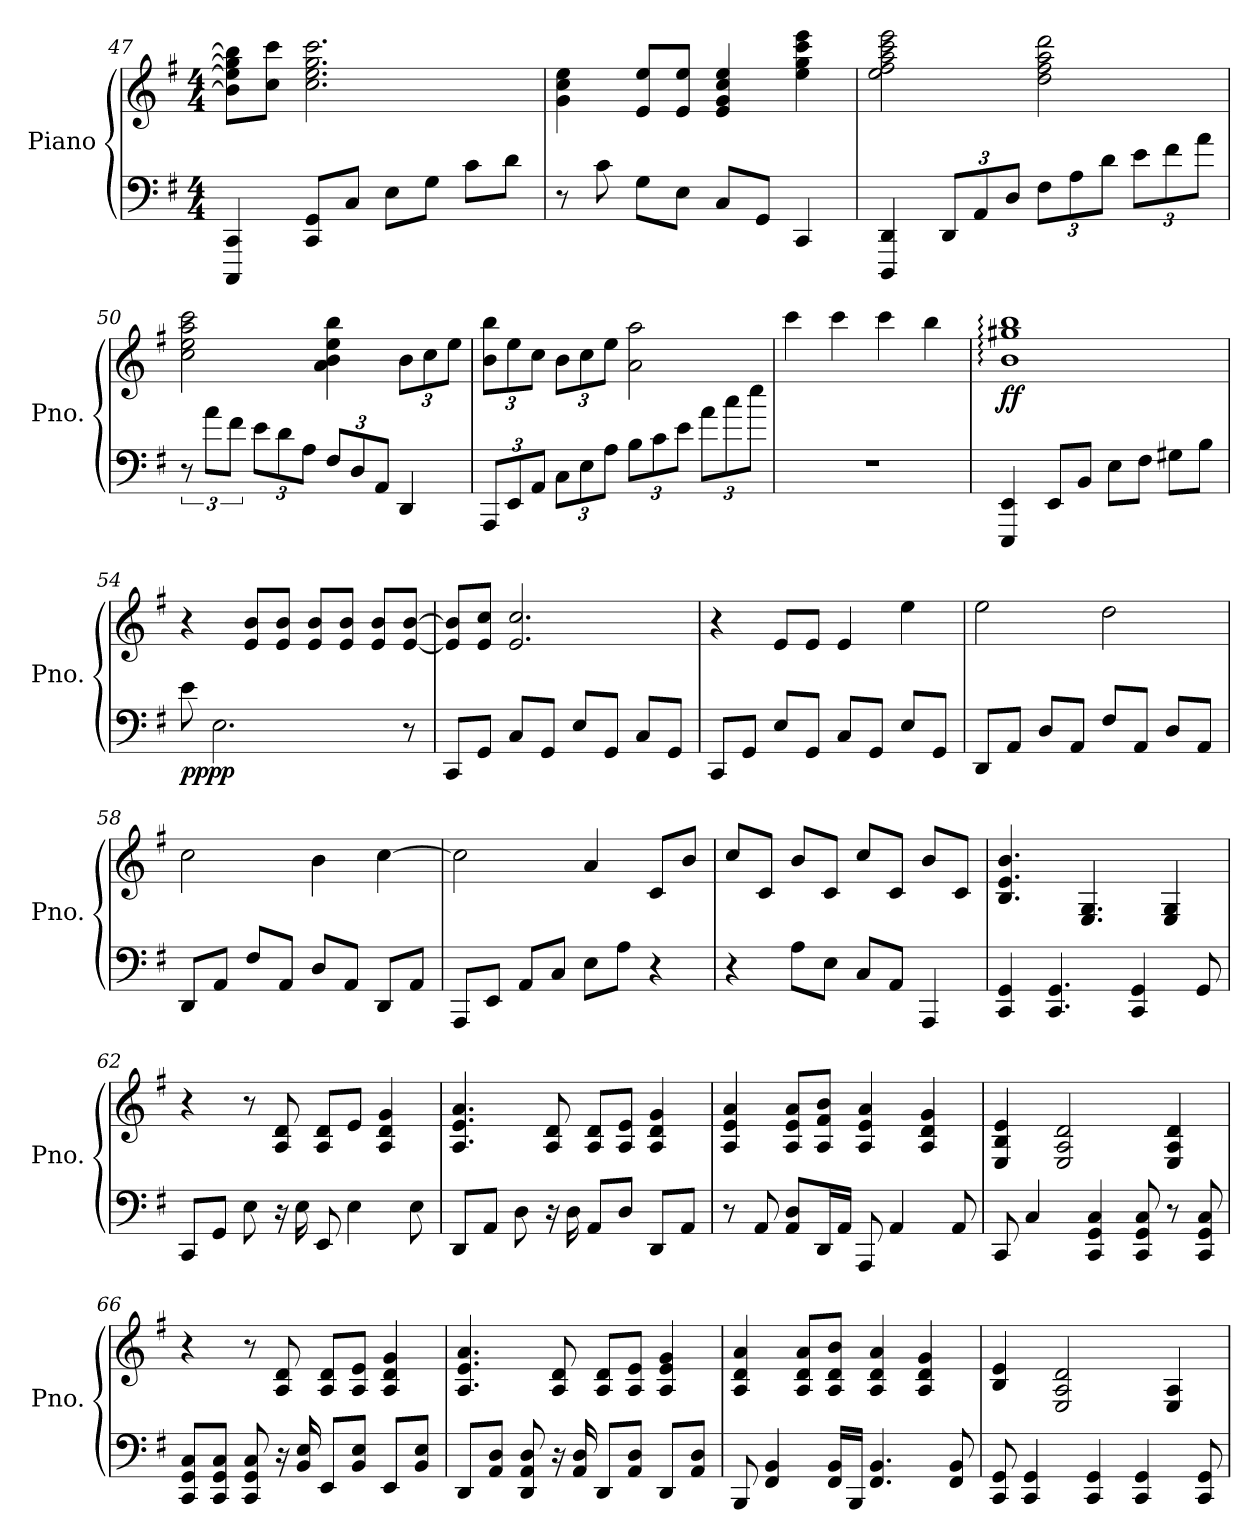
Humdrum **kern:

**kern	**kern	**dynam
*part1	*part1	*part1
*staff2	*staff1	*staff1/2
*I"Piano	*	*
*I'Pno.	*	*
*clefF4	*clefG2	*
*k[f#]	*k[f#]	*
*M4/4	*M4/4	*
=47	=47	=47
4CC 4CCC	8bb] 8gg] 8ee] 8b]L	.
.	8ccc 8ccJ	.
8CC 8GGL	2.ccc 2.cc 2.ee 2.gg	.
8CJ	.	.
8EL	.	.
8GJ	.	.
8cL	.	.
8dJ	.	.
=48	=48	=48
8r	4g 4cc 4ee	.
8c	.	.
8GL	8ee 8eL	.
8EJ	8ee 8eJ	.
8CL	4ee 4e 4g 4cc	.
8GGJ	.	.
4CC	4ee 4eee 4ccc 4gg	.
=49	=49	=49
4DD 4DDD	2ee 2ff# 2aa 2ccc 2eee	.
12DDL	.	.
12AA	.	.
12DJ	.	.
12F#L	2dd 2ff# 2aa 2ddd	.
12A	.	.
12dJ	.	.
12eL	.	.
12f#	.	.
12aJ	.	.
=50	=50	=50
12r	2cc 2ee 2aa 2ccc	.
12aL	.	.
12f#J	.	.
12eL	.	.
12d	.	.
12AJ	.	.
12F#L	4b 4ee 4bb 4a	.
12D	.	.
12AAJ	.	.
4DD	12bL	.
.	12cc	.
.	12eeJ	.
=51	=51	=51
12AAAL	12bb 12bL	.
12EE	12ee	.
12AAJ	12ccJ	.
12CL	12bL	.
12E	12cc	.
12AJ	12eeJ	.
12BL	2aa 2a	.
12c	.	.
12eJ	.	.
12aL	.	.
12cc	.	.
12eeJ	.	.
=52	=52	=52
1r	4ccc	.
.	4ccc	.
.	4ccc	.
.	4bb	.
=53	=53	=53
!	!	!LO:DY:b
4EE 4EEE	1bb: 1b: 1gg#X:	ff
8EEL	.	.
8BBJ	.	.
8EL	.	.
8F#J	.	.
8G#XL	.	.
8BJ	.	.
=54	=54	=54
!	!	!LO:DY:b=2
!	!	!LO:DY:n=1:b
8e	4r	pp pp
2.E	.	.
.	8b 8eL	.
.	8e 8bJ	.
.	8e 8bL	.
.	8e 8bJ	.
.	8e 8bL	.
8r	[8e [8bJ	.
=55	=55	=55
8CCL	8e] 8b]L	.
8GGJ	8cc 8eJ	.
8CL	2.cc 2.e	.
8GGJ	.	.
8EL	.	.
8GGJ	.	.
8CL	.	.
8GGJ	.	.
=56	=56	=56
8CCL	4r	.
8GGJ	.	.
8EL	8eL	.
8GGJ	8eJ	.
8CL	4e	.
8GGJ	.	.
8EL	4ee	.
8GGJ	.	.
=57	=57	=57
8DDL	2ee	.
8AAJ	.	.
8DL	.	.
8AAJ	.	.
8F#L	2dd	.
8AAJ	.	.
8DL	.	.
8AAJ	.	.
=58	=58	=58
8DDL	2cc	.
8AAJ	.	.
8F#L	.	.
8AAJ	.	.
8DL	4b	.
8AAJ	.	.
8DDL	[4cc	.
8AAJ	.	.
=59	=59	=59
8AAAL	2cc]	.
8EEJ	.	.
8AAL	.	.
8CJ	.	.
8EL	4a	.
8AJ	.	.
4r	8cL	.
.	8bJ	.
=60	=60	=60
4r	8ccL	.
.	8cJ	.
8AL	8bL	.
8EJ	8cJ	.
8CL	8ccL	.
8AAJ	8cJ	.
4AAA	8bL	.
.	8cJ	.
=61	=61	=61
!	!	!LO:DY:b=2
!	!	!LO:DY:n=1:b
4GG 4CC	4.b 4.B 4.e	mf mf
4.GG 4.CC	.	.
.	4.G 4.E	.
4GG 4CC	.	.
.	4G 4E	.
8GG	.	.
=62	=62	=62
8CCL	4r	.
8GGJ	.	.
8E	8r	.
16r	8d 8A	.
16E	.	.
8EE	8d 8AL	.
4E	8eJ	.
.	4g 4d 4A	.
8E	.	.
=63	=63	=63
8DDL	4.a 4.e 4.A	.
8AAJ	.	.
8D	.	.
16r	8d 8A	.
16D	.	.
8AAL	8d 8AL	.
8DJ	8e 8AJ	.
8DDL	4d 4g 4A	.
8AAJ	.	.
=64	=64	=64
8r	4a 4e 4A	.
8AA	.	.
8D 8AAL	8a 8e 8AL	.
16DDL	8f# 8b 8AJ	.
16AAJJ	.	.
8AAA	4a 4e 4A	.
4AA	.	.
.	4g 4d 4A	.
8AA	.	.
=65	=65	=65
8CC	4e 4B 4E	.
4C	.	.
.	2A 2E 2d	.
4C 4CC 4GG	.	.
8C 8GG 8CC	.	.
8r	4d 4A 4E	.
8C 8GG 8CC	.	.
=66	=66	=66
8CC 8GG 8CL	4r	.
8CC 8C 8GGJ	.	.
8C 8GG 8CC	8r	.
16r	8d 8A	.
16E 16BB	.	.
8EEL	8d 8AL	.
8E 8BBJ	8e 8AJ	.
8EEL	4g 4d 4A	.
8E 8BBJ	.	.
=67	=67	=67
8DDL	4.a 4.e 4.A	.
8D 8AAJ	.	.
8DD 8D 8AA	.	.
16r	8d 8A	.
16D 16AA	.	.
8DDL	8d 8AL	.
8D 8AAJ	8e 8AJ	.
8DDL	4A 4g 4e	.
8D 8AAJ	.	.
=68	=68	=68
8BBB	4a 4d 4A	.
4BB 4FF#	.	.
.	8a 8d 8AL	.
16BB 16FF#LL	8b 8d 8AJ	.
16BBBJJ	.	.
4.BB 4.FF#	4d 4a 4A	.
.	4g 4d 4A	.
8BB 8FF#	.	.
=69	=69	=69
8CC 8GG	4e 4B	.
4GG 4CC	.	.
.	2d 2A 2E	.
4GG 4CC	.	.
4GG 4CC	.	.
.	4A 4E	.
8GG 8CC	.	.
=	=	=
*-	*-	*-
